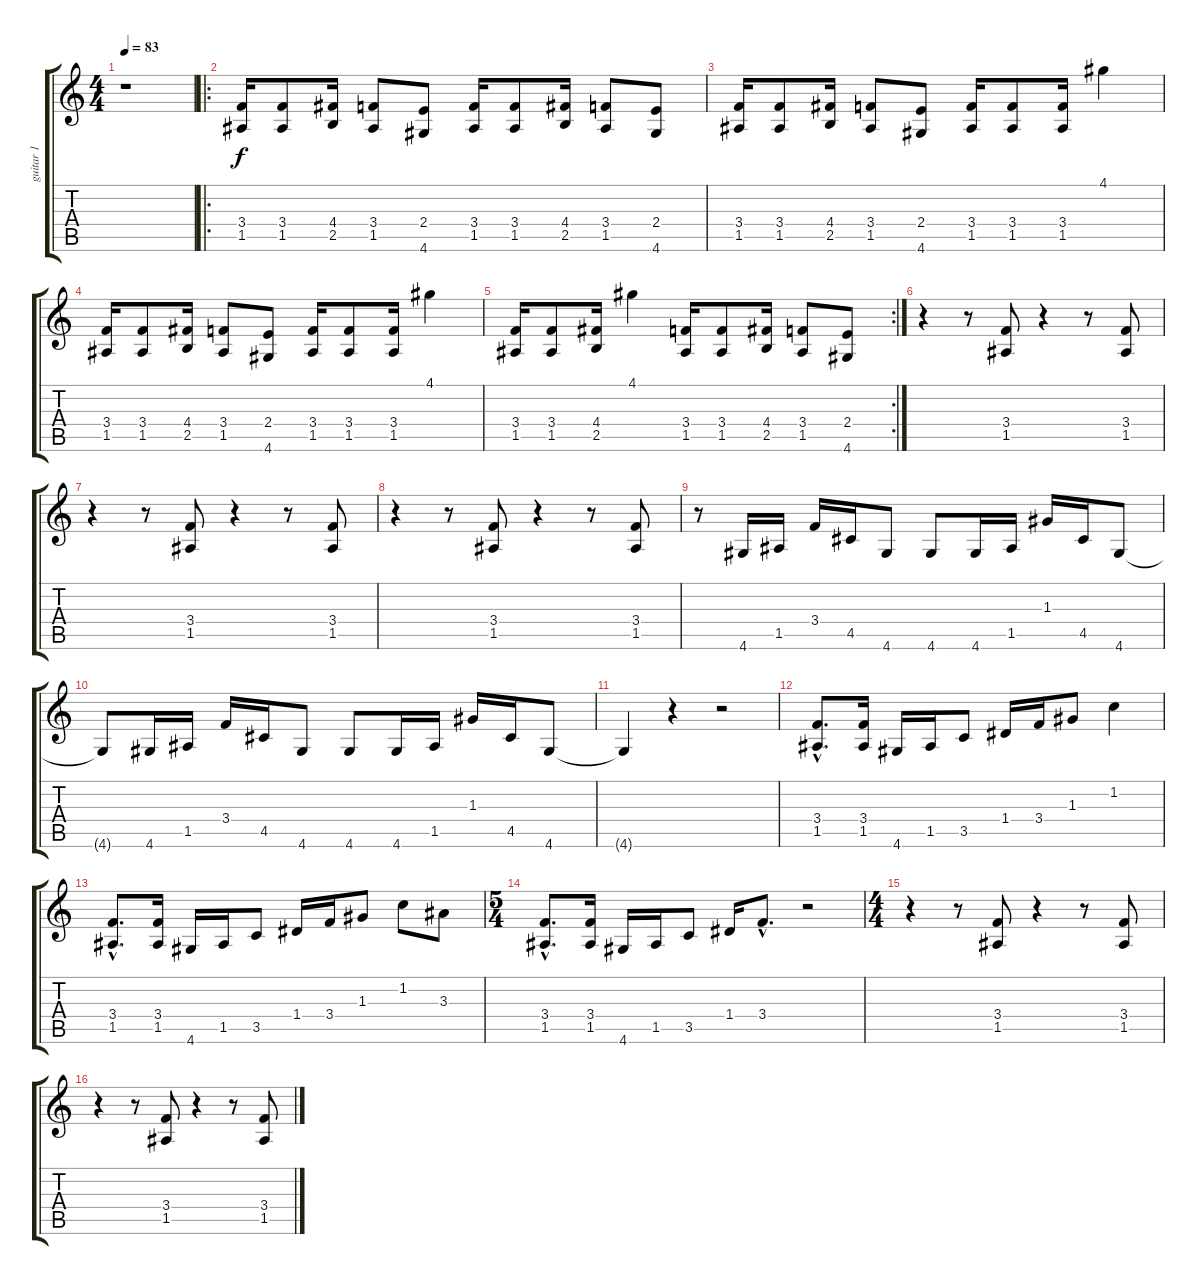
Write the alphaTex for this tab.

\track ("guitar 1" "guitar 1") {instrument overdrivenguitar}
\staff {score tabs}
\tuning (E4 B3 G3 D3 A2 E2) {hide}
\ts (4 4)
\tempo 83
\clef g2
\ks c
r.1{dy f instrument overdrivenguitar} |
\ro
(3.4 1.5).16 (3.4 1.5).8 (4.4 2.5).16 (3.4 1.5).8 (2.4 4.6).8 (3.4 1.5).16 (3.4 1.5).8 (4.4 2.5).16 (3.4 1.5).8 (2.4 4.6).8 |
(3.4 1.5).16 (3.4 1.5).8 (4.4 2.5).16 (3.4 1.5).8 (2.4 4.6).8 (3.4 1.5).16 (3.4 1.5).8 (3.4 1.5).16 4.1.4 |
(3.4 1.5).16 (3.4 1.5).8 (4.4 2.5).16 (3.4 1.5).8 (2.4 4.6).8 (3.4 1.5).16 (3.4 1.5).8 (3.4 1.5).16 4.1.4 |
\rc 2
(3.4 1.5).16 (3.4 1.5).8 (4.4 2.5).16 4.1.4 (3.4 1.5).16 (3.4 1.5).8 (4.4 2.5).16 (3.4 1.5).8 (2.4 4.6).8 |
r.4 r.8 (3.4 1.5).8 r.4 r.8 (3.4 1.5).8 |
r.4 r.8 (3.4 1.5).8 r.4 r.8 (3.4 1.5).8 |
r.4 r.8 (3.4 1.5).8 r.4 r.8 (3.4 1.5).8 |
r.8 4.6.16 1.5.16 3.4.16 4.5.16 4.6.8 4.6.8 4.6.16 1.5.16 1.3.16 4.5.16 4.6.8 |
4.6{t}.8 4.6.16 1.5.16 3.4.16 4.5.16 4.6.8 4.6.8 4.6.16 1.5.16 1.3.16 4.5.16 4.6.8 |
4.6{t}.4 r.4 r.2 |
(3.4{hac} 1.5{hac}).8{d} (3.4 1.5).16 4.6.16 1.5.16 3.5.8 1.4.16 3.4.16 1.3.8 1.2.4 |
(3.4{hac} 1.5{hac}).8{d} (3.4 1.5).16 4.6.16 1.5.16 3.5.8 1.4.16 3.4.16 1.3.8 1.2.8 3.3.8 |
\ts (5 4)
(3.4{hac} 1.5{hac}).8{d} (3.4 1.5).16 4.6.16 1.5.16 3.5.8 1.4.16 3.4{hac}.8{d} r.2 |
\ts (4 4)
r.4 r.8 (3.4 1.5).8 r.4 r.8 (3.4 1.5).8 |
r.4 r.8 (3.4 1.5).8 r.4 r.8 (3.4 1.5).8
